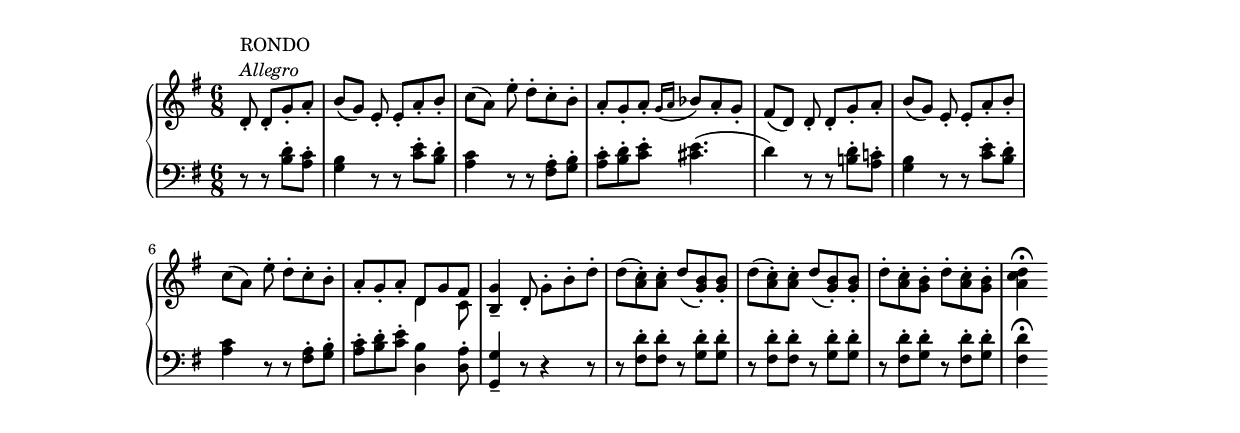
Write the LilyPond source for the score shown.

\version "2.11.34"
\include "english.ly"

% NR 1.3 Expressive marks

% L. v. Beethoven, Op. 49 no. 1 
% Piano sonata 19 - "Leichte Sonate"
% measures 1 - 12

#(set-global-staff-size 16)

\paper {
  #(define dump-extents #t)
  indent = 0\mm
  ragged-right = ##t
  line-width = 16\cm
  force-assignment = #""
  line-width = #(- line-width (* mm  3.000000))
}

%\layout {
%   \context {
%      \Score
%      \override SpacingSpanner #'base-shortest-duration = 
%         #(ly:make-moment 1 20) 
%   }
%}

\new PianoStaff <<

   % RH Staff
   \new Staff {
      \clef treble
      \key g \major
      \time 6/8
      \partial 2
      \once \override TextScript #'staff-padding = #2
      d'8 \staccato
      ^ \markup { \column {
         "RONDO"
         \italic "Allegro" } }
      d'8 \staccato
      g'8 \staccato
      a'8 \staccato

      |

      b'8 [ (
      g'8 ] )
      e'8 \staccato
      e' \staccato
      a'8 \staccato
      b'8 \staccato

      |

      c''8 [ (
      a'8 ] )
      e''8 \staccato
      d''8 \staccato
      c''8 \staccato
      b'8 \staccato

      |

      a'8 \staccato
      g'8 \staccato
      a'8 \staccato
      \acciaccatura { g'16 [ a'16 ] }
      bf'8
      a'8 \staccato
      g'8 \staccato

      |

      fs'8 [ (
      d'8 ] )
      d'8 \staccato
      d'8 \staccato
      g'8 \staccato
      a'8 \staccato

      |

      b'8 [ (
      g'8 ] )
      e'8 \staccato
      e'8 \staccato
      a'8 \staccato
      b'8 \staccato

      |

      c''8 [ (
      a'8 ] )
      e''8 \staccato
      d''8 \staccato
      c''8 \staccato
      b'8 \staccato

      |

      a'8 \staccato
      g'8 \staccato
      a'8 \staccato
      <<
         {
            \voiceOne
            d'8
            g'8
            fs'8
            \oneVoice
         }
         \new Voice {
            \voiceTwo
            d'4
            c'8
            \oneVoice
         }
      >>

      |

      <b g'>4 \tenuto
      d'8 \staccato
      g'8 \staccato
      b'8 \staccato
      d''8 \staccato

      |

      d''8 (
      <c'' a'>8 \staccato )
      <c'' a'>8 \staccato
      d''8 (
      <b' g'>8 \staccato )
      <b' g'>8 \staccato

      |

      d''8 (
      <c'' a'>8 \staccato )
      <c'' a'>8 \staccato
      d''8 (
      <b' g'>8 \staccato )
      <b' g'>8 \staccato

      |

      d''8 \staccato
      <c'' a'>8 \staccato
      <b' g'>8 \staccato
      d'' \staccato
      <c'' a'>8 \staccato
      <b' g'>8 \staccato

      |

      <d'' c'' a'>4 \fermata
   }

   % LH Staff
   \new Staff {
      \clef bass
      \key g \major
      \time 6/8
      \partial 2
      r8
      r8
      <d' b>8 \staccato
      <c' a>8 \staccato

      |

      <b g>4
      r8
      r8
      <e' c'>8 \staccato
      <d' b>8 \staccato

      |

      <c' a>4
      r8
      r8
      <a fs>8 \staccato
      <b g>8 \staccato

      |

      <c' a>8 \staccato
      <b d'>8 \staccato
      <e' c'>8 \staccato
      <e' cs'>4. (

      |

      d'4 )
      r8
      r8
      <d' b!>8 \staccato
      <c'! a>8 \staccato

      |

      <b g>4
      r8
      r8
      <e' c'>8 \staccato
      <d' b>8 \staccato

      |

      <c' a>4
      r8
      r8
      <a fs>8 \staccato
      <b g>8 \staccato 

      |

      <c' a>8 \staccato
      <d' b>8 \staccato
      <e' c'>8 \staccato
      <b d>4
      <a d>8 \staccato

      |

      <g g,>4 \tenuto
      r8
      r4
      r8

      |

      r8
      <d' fs>8 \staccato
      <d' fs>8 \staccato
      r8
      <d' g>8 \staccato
      <d' g>8 \staccato

      |

      r8
      <d' fs>8 \staccato
      <d' fs>8 \staccato
      r8
      <d' g>8 \staccato
      <d' g>8 \staccato

      |

      r8
      <d' fs>8 \staccato
      <d' g>8 \staccato
      r8
      <d' fs>8 \staccato
      <d' g>8 \staccato

      |

      <d' fs>4 \fermata
   }

>>
